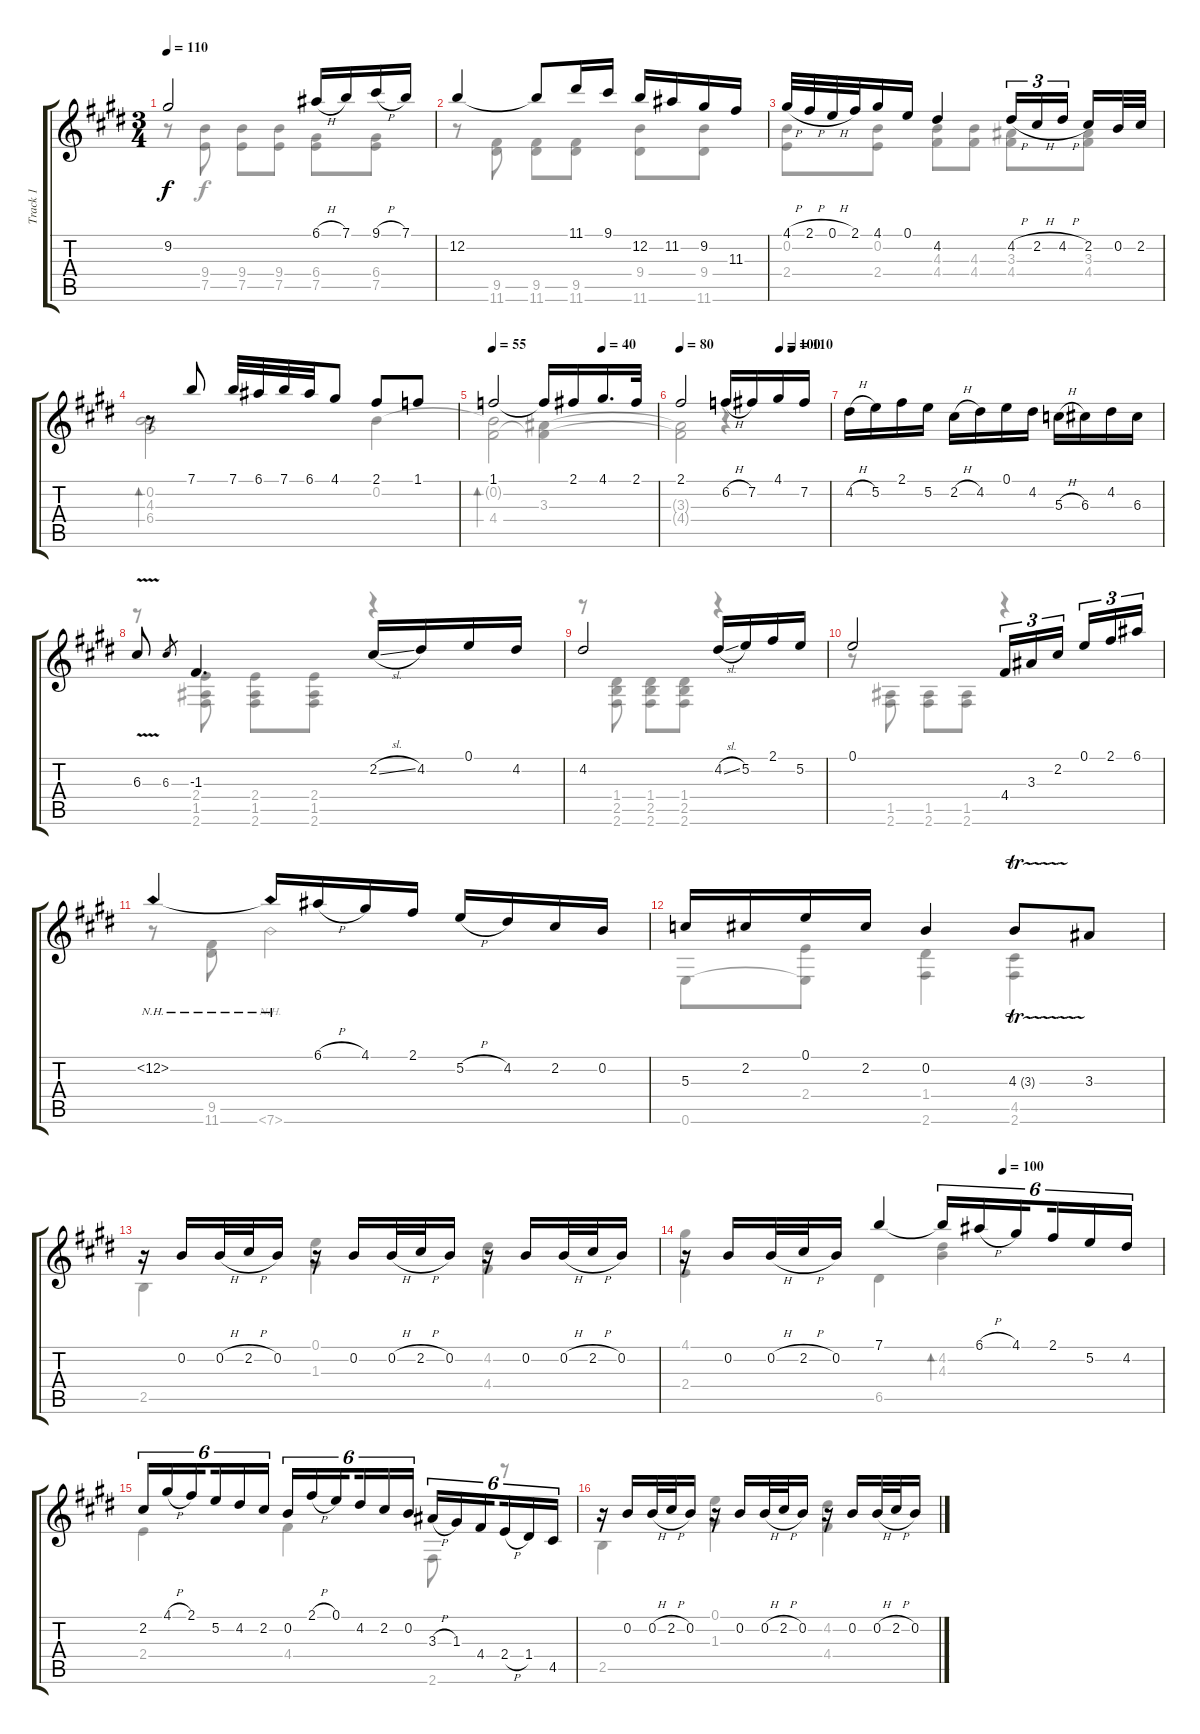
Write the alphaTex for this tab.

\track ("Track 1" "Track 1") {instrument acousticguitarsteel}
\staff {score tabs}
\tuning (E4 B3 G3 D3 A2 E2) {hide}
\voice
\ts (3 4)
\tempo 110
\clef g2
\ks c#minor
9.2.2{dy f} 6.1{h}.16 7.1.16 9.1{h}.16 7.1.16 |
12.2.4 12.2{t}.8 11.1.16 9.1.16 12.2.16 11.2.16 9.2.16 11.3.16 |
\ks e
4.1{h}.32 2.1{h}.32 0.1{h}.32 2.1.32 4.1.16 0.1.16 4.2.4 4.2{h}.16{tu (3 2)} 2.2{h}.16{tu (3 2)} 4.2{h}.16{tu (3 2) beam splitsecondary} 2.2.16 0.2.32 2.2.32 |
\ks c#minor
r.8 7.1.8 7.1.32 6.1.32 7.1.32 6.1.32 4.1.8 2.1.8 1.1.8 |
\tempo 55
\tempo (40 0.6666666666666666)
1.1.2 1.1{t}.16 2.1.16 4.1.16{d} 2.1.32 |
\tempo 80
\tempo (110 0.75)
\tempo (100 0.6666666666666666)
\ks e
2.1.2 6.2{h}.16 7.2.16 4.1.16 7.2.16 |
\ks c#minor
4.2{h}.16 5.2.16 2.1.16 5.2.16 2.2{h}.16 4.2.16 0.1.16 4.2.16 5.3{h}.16 6.3.16 4.2.16 6.3.16 |
6.3{v}.8 6.3.8{gr} -1.3.4{d} 2.2{sl}.16 4.2.16 0.1.16 4.2.16 |
\ks e
4.2.2 4.2{sl}.16 5.2.16 2.1.16 5.2.16 |
\ks c#minor
0.1.2 4.4.16{tu (3 2)} 3.3.16{tu (3 2)} 2.2.16{tu (3 2) beam splitsecondary} 0.1.16{tu (3 2)} 2.1.16{tu (3 2)} 6.1.16{tu (3 2)} |
12.2{nh}.4 12.2{nh t}.16 6.1{h}.16 4.1.16 2.1.16 5.2{h}.16 4.2.16 2.2.16 0.2.16 |
\ks e
5.3.16 2.2.16 0.1.16 2.2.16 0.2.4 4.3{tr (3 32)}.8 3.3.8 |
\ks c#minor
r.16 0.2.16 0.2{h}.32 2.2{h}.32 0.2.16 r.16 0.2.16 0.2{h}.32 2.2{h}.32 0.2.16 r.16 0.2.16 0.2{h}.32 2.2{h}.32 0.2.16 |
\tempo (100 0.6666666666666666)
r.16 0.2.16 0.2{h}.32 2.2{h}.32 0.2.16 7.1.4 7.1{t}.16{tu (6 4)} 6.1{h}.16{tu (6 4)} 4.1.16{tu (6 4) beam splitsecondary} 2.1.16{tu (6 4)} 5.2.16{tu (6 4)} 4.2.16{tu (6 4)} |
\ks e
2.2.16{tu (6 4)} 4.1{h}.16{tu (6 4)} 2.1.16{tu (6 4) beam splitsecondary} 5.2.16{tu (6 4)} 4.2.16{tu (6 4)} 2.2.16{tu (6 4)} 0.2.16{tu (6 4)} 2.1{h}.16{tu (6 4)} 0.1.16{tu (6 4) beam splitsecondary} 4.2.16{tu (6 4)} 2.2.16{tu (6 4)} 0.2.16{tu (6 4)} 3.3{h}.16{tu (6 4)} 1.3.16{tu (6 4)} 4.4.16{tu (6 4) beam splitsecondary} 2.4{h}.16{tu (6 4)} 1.4.16{tu (6 4)} 4.5.16{tu (6 4)} |
\ks c#minor
r.16 0.2.16 0.2{h}.32 2.2{h}.32 0.2.16 r.16 0.2.16 0.2{h}.32 2.2{h}.32 0.2.16 r.16 0.2.16 0.2{h}.32 2.2{h}.32 0.2.16
\voice
\clef g2
\ottava regular
\simile none
\ks c#minor
r.8{dy f} (9.4 7.5).8 (9.4 7.5).8 (9.4 7.5).8 (6.4 7.5).8 (6.4 7.5).8 |
r.8 (9.5 11.6).8 (9.5 11.6).8 (9.5 11.6).8 (9.4 11.6).8 (9.4 11.6).8 |
\ks e
(0.2 2.4).8 (0.2 2.4).8 (4.3 4.4).8 (4.3 4.4).8 (3.3 4.4).8 (3.3 4.4).8 |
\ks c#minor
(0.2 4.3 6.4).2{bd 30} 0.2.4 |
(0.2{t} 4.4).2{bd 30} (3.3 4.4{t}).4 |
\ks e
(3.3{t} 4.4{t}).2 r.4 |
\ks c#minor
|
r.8 (2.4 1.5 2.6).8 (2.4 1.5 2.6).8 (2.4 1.5 2.6).8 r.4 |
\ks e
r.8 (1.4 2.5 2.6).8 (1.4 2.5 2.6).8 (1.4 2.5 2.6).8 r.4 |
\ks c#minor
r.8 (1.5 2.6).8 (1.5 2.6).8 (1.5 2.6).8 r.4 |
r.8 (9.5 11.6).8 7.6{nh}.2 |
\ks e
0.6.8 (2.4 0.6{t}).8 (1.4 2.6).4 (4.5 2.6).4 |
\ks c#minor
2.5.4 (0.1 1.3).4 (4.2 4.4).4 |
(4.1 2.4).4 6.5.4 (4.2 4.3).4{bd 30} |
\ks e
2.4.4 4.4.4 2.6.8 r.8 |
\ks c#minor
2.5.4 (0.1 1.3).4 (4.2 4.4).4
